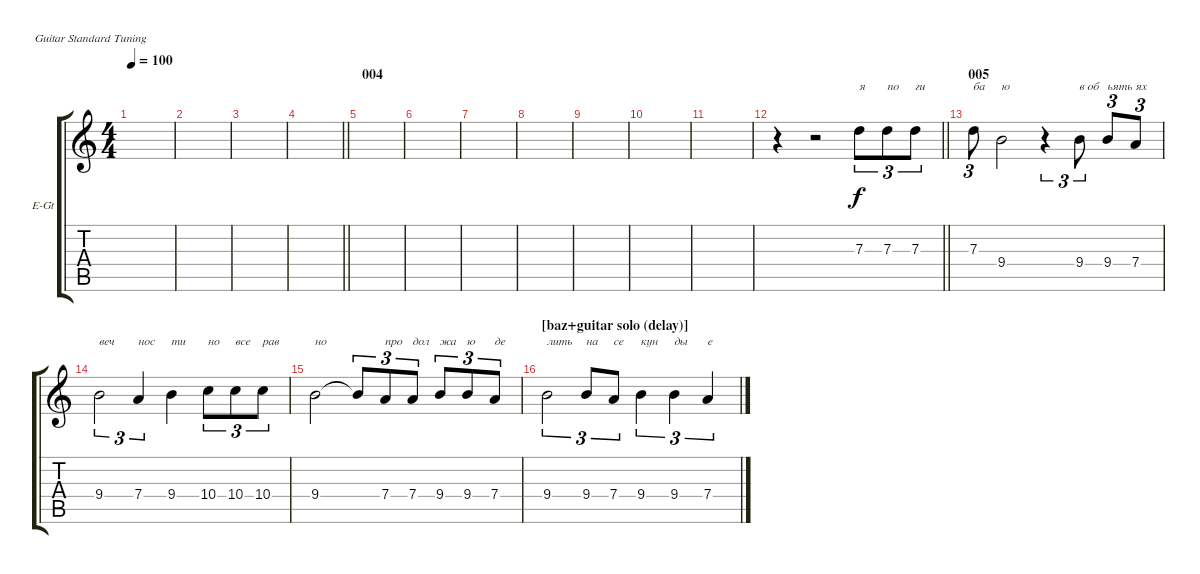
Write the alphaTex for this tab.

\bracketExtendMode groupsimilarinstruments
\firstSystemTrackNameOrientation horizontal
\otherSystemsTrackNameOrientation horizontal
\track ("vocal (Artur Potemkin)" "E-Gt") {instrument electricguitarclean}
\staff {score tabs}
\tuning (E4 B3 G3 D3 A2 E2)
\ts (4 4)
\tempo 100
\clef g2
\scale
0.333333
\ks aminor
|
\scale
0.333333 |
\scale
0.333333 |
\scale
0.333333
\barLineRight lightlight
|
\section ("" "004")
\scale
0.333333 |
\scale
0.333333 |
\scale
0.333333 |
\scale
0.333333 |
\scale
0.333333 |
\scale
0.333333 |
\scale
0.333333 |
\scale
0.333333
\barLineRight lightlight
r.4 r.2 7.3.8{tu (3 2) txt "я"} 7.3.8{tu (3 2) txt "по"} 7.3.8{tu (3 2) txt "ги"} |
\section ("" "005")
\scale
0.333333 7.3.8{tu (3 2) txt "ба"} 9.4.2{txt "ю"} r.4{tu (3 2)} 9.4.8{tu (3 2) txt "в об"} 9.4.8{tu (3 2) txt "ьять"} 7.4.8{tu (3 2) txt "ях"} |
\scale
0.333333 9.4.2{tu (3 2) txt "веч"} 7.4.4{tu (3 2) txt "нос"} 9.4.4{txt "ти"} 10.4.8{tu (3 2) txt "но"} 10.4.8{tu (3 2) txt "все"} 10.4.8{tu (3 2) txt "рав"} |
\scale
0.333333 9.4.2{txt "но"} 9.4{t}.8{tu (3 2)} 7.4.8{tu (3 2) txt "про"} 7.4.8{tu (3 2) txt "дол"} 9.4.8{tu (3 2) txt "жа"} 9.4.8{tu (3 2) txt "ю"} 7.4.8{tu (3 2) txt "де"} |
\section ("" "[baz+guitar solo (delay)]")
\scale
0.333333 9.4.2{tu (3 2) txt "лить"} 9.4.8{tu (3 2) txt "на"} 7.4.8{tu (3 2) txt "се"} 9.4.4{tu (3 2) txt "кун"} 9.4.4{tu (3 2) txt "ды"} 7.4.4{tu (3 2) txt "е"}
